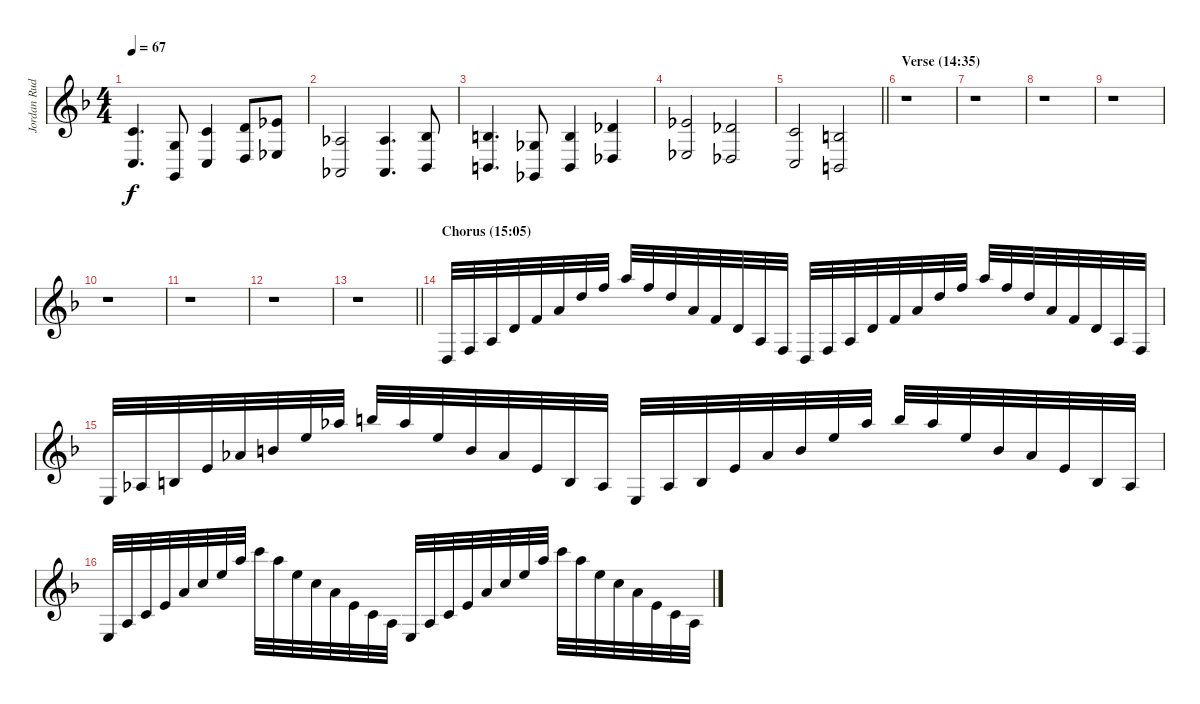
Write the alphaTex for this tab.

\track ("Jordan Rudess Keys Lead" "Jordan Rud") {instrument acousticgrandpiano}
\staff {score}
\tuning (E4 B3 G3 D3 A2 E2 B1) {hide}
\ts (4 4)
\tempo 67
\clef g2
\ks dminor
(5.3 3.5).4{d dy f} (5.4 3.6).8 (5.3 3.5).4 (7.3 5.5).8 (8.3 6.5).8 |
(6.4 4.6).2 (6.4 4.6).4{d} (3.3 1.5).8 |
(4.3 2.5).4{d} (4.4 2.6).8 (4.3 2.5).4 (6.3 4.5).4 |
(8.3 6.5).2 (6.3 4.5).2 |
\barLineRight lightlight
(5.3 3.5).2 (4.3 2.5).2 |
\section ("" "Verse (14:35)")
r.1 |
r.1 |
r.1 |
r.1 |
r.1 |
r.1 |
r.1 |
\barLineRight lightlight
r.1 |
\section ("" "Chorus (15:05)")
10.6.32{volume 16 instrument stringensemble1} 13.6.32 12.5.32 12.4.32 10.3.32 10.2.32 10.1.32 13.1.32 17.1.32 13.1.32 10.1.32 10.2.32 10.3.32 12.4.32 12.5.32 13.6.32 10.6.32 13.6.32 12.5.32 12.4.32 10.3.32 10.2.32 10.1.32 13.1.32 17.1.32 13.1.32 10.1.32 10.2.32 10.3.32 12.4.32 12.5.32 13.6.32 |
12.6.32 16.6.32 14.5.32 14.4.32 13.3.32 12.2.32 12.1.32 16.1.32 19.1.32 16.1.32 12.1.32 12.2.32 13.3.32 14.4.32 14.5.32 16.6.32 12.6.32 16.6.32 14.5.32 14.4.32 13.3.32 12.2.32 12.1.32 16.1.32 19.1.32 16.1.32 12.1.32 12.2.32 13.3.32 14.4.32 14.5.32 16.6.32 |
12.6.32 17.6.32 15.5.32 14.4.32 14.3.32 13.2.32 12.1.32 17.1.32 20.1.32 17.1.32 12.1.32 13.2.32 14.3.32 14.4.32 15.5.32 17.6.32 12.6.32 17.6.32 15.5.32 14.4.32 14.3.32 13.2.32 12.1.32 17.1.32 20.1.32 17.1.32 12.1.32 13.2.32 14.3.32 14.4.32 15.5.32 17.6.32
